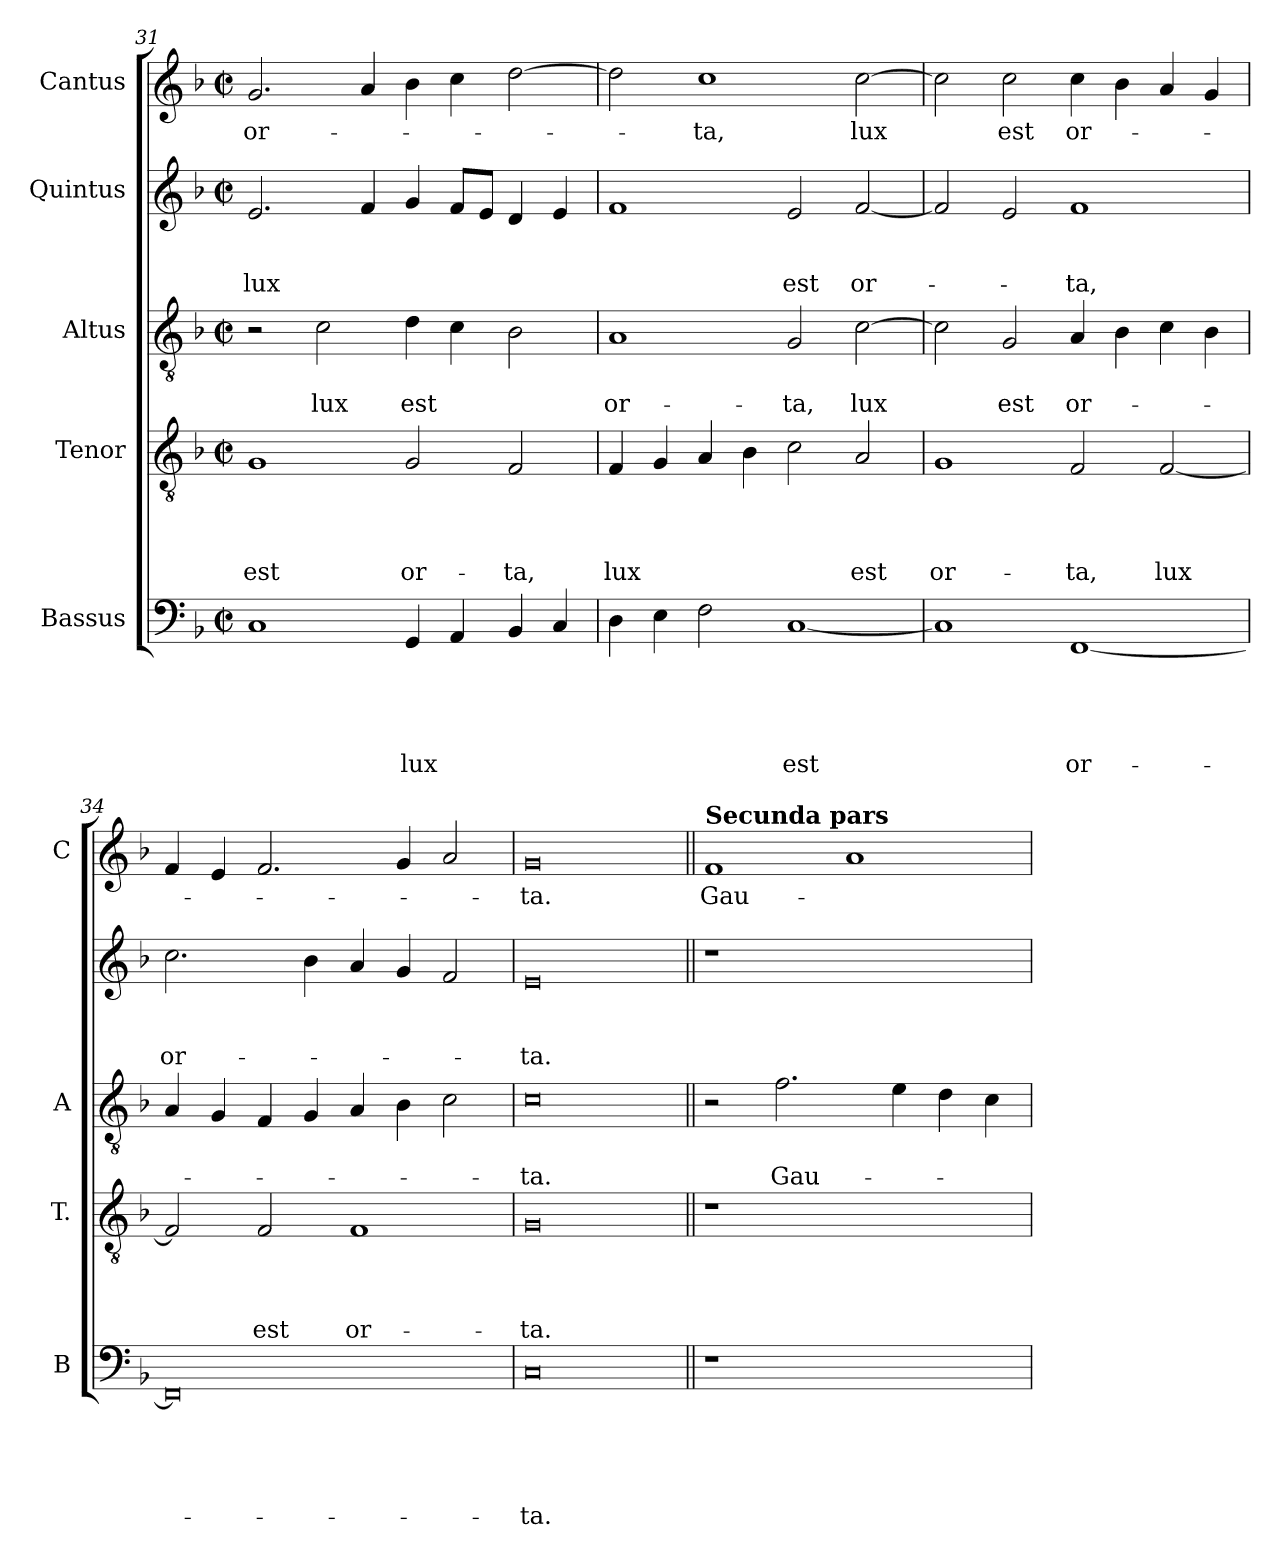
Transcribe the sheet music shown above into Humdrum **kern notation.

**kern	**text	**text	**text	**text	**text	**kern	**text	**text	**text	**text	**kern	**text	**text	**kern	**text	**text	**text	**kern	**text
*part5	*part5	*part5	*part5	*part5	*part5	*part4	*part4	*part4	*part4	*part4	*part3	*part3	*part3	*part2	*part2	*part2	*part2	*part1	*part1
*staff5	*staff5	*staff5	*staff5	*staff5	*staff5	*staff4	*staff4	*staff4	*staff4	*staff4	*staff3	*staff3	*staff3	*staff2	*staff2	*staff2	*staff2	*staff1	*staff1
*I"Bassus	*	*	*	*	*	*I"Tenor	*	*	*	*	*I"Altus	*	*	*I"Quintus	*	*	*	*I"Cantus	*
*I'B	*	*	*	*	*	*I'T.	*	*	*	*	*I'A	*	*	*	*	*	*	*I'C	*
!!LO:LB:g=z
*clefF4	*	*	*	*	*	*clefGv2	*	*	*	*	*clefGv2	*	*	*clefG2	*	*	*	*clefG2	*
*k[b-]	*	*	*	*	*	*k[b-]	*	*	*	*	*k[b-]	*	*	*k[b-]	*	*	*	*k[b-]	*
*F:	*	*	*	*	*	*F:	*	*	*	*	*F:	*	*	*F:	*	*	*	*F:	*
*M2/2	*	*	*	*	*	*M2/2	*	*	*	*	*M2/2	*	*	*M2/2	*	*	*	*M2/2	*
*met(c|)	*	*	*	*	*	*met(c|)	*	*	*	*	*met(c|)	*	*	*met(c|)	*	*	*	*met(c|)	*
=31	=31	=31	=31	=31	=31	=31	=31	=31	=31	=31	=31	=31	=31	=31	=31	=31	=31	=31	=31
!	!	!	!	!	!	!	!	!	!	!LO:LY:b	!	!	!	!	!	!	!LO:LY:b	!	!LO:LY:b
1C	.	.	.	.	.	1G	.	.	.	est	2r	.	.	2.e/	.	.	lux	2.g/	or-
!	!	!	!	!	!	!	!	!	!	!	!	!	!LO:LY:b	!	!	!	!	!	!
.	.	.	.	.	.	.	.	.	.	.	2c\	.	lux	.	.	.	.	.	.
.	.	.	.	.	.	.	.	.	.	.	.	.	.	4f/	.	.	.	4a/	.
!	!	!	!	!	!LO:LY:b	!	!	!	!	!LO:LY:b	!	!	!LO:LY:b	!	!	!	!	!	!
4GG/	.	.	.	.	lux	2G/	.	.	.	or-	4d\	.	est	4g/	.	.	.	4b-\	.
4AA/	.	.	.	.	.	.	.	.	.	.	4c\	.	.	8f/L	.	.	.	4cc\	.
.	.	.	.	.	.	.	.	.	.	.	.	.	.	8e/J	.	.	.	.	.
!	!	!	!	!	!	!	!	!	!	!LO:LY:b	!	!	!	!	!	!	!	!	!
4BB-/	.	.	.	.	.	2F/	.	.	.	-ta,	2B-\	.	.	4d/	.	.	.	[2dd\	.
4C/	.	.	.	.	.	.	.	.	.	.	.	.	.	4e/	.	.	.	.	.
=32	=32	=32	=32	=32	=32	=32	=32	=32	=32	=32	=32	=32	=32	=32	=32	=32	=32	=32	=32
!	!	!	!	!	!	!	!	!	!	!LO:LY:b	!	!	!LO:LY:b	!	!	!	!	!	!
4D\	.	.	.	.	.	4F/	.	.	.	lux	1A	.	or-	1f	.	.	.	2dd\]	.
4E\	.	.	.	.	.	4G/	.	.	.	.	.	.	.	.	.	.	.	.	.
!	!	!	!	!	!	!	!	!	!	!	!	!	!	!	!	!	!	!	!LO:LY:b
2F\	.	.	.	.	.	4A/	.	.	.	.	.	.	.	.	.	.	.	1cc	-ta,
.	.	.	.	.	.	4B-\	.	.	.	.	.	.	.	.	.	.	.	.	.
!	!	!	!	!	!LO:LY:b	!	!	!	!	!	!	!	!LO:LY:b	!	!	!	!LO:LY:b	!	!
[1C	.	.	.	.	est	2c\	.	.	.	.	2G/	.	-ta,	2e/	.	.	est	.	.
!	!	!	!	!	!	!	!	!	!	!LO:LY:b	!	!	!LO:LY:b	!	!	!	!LO:LY:b	!	!LO:LY:b
.	.	.	.	.	.	2A/	.	.	.	est	[2c\	.	lux	[2f/	.	.	or-	[2cc\	lux
=33	=33	=33	=33	=33	=33	=33	=33	=33	=33	=33	=33	=33	=33	=33	=33	=33	=33	=33	=33
!	!	!	!	!	!	!	!	!	!	!LO:LY:b	!	!	!	!	!	!	!	!	!
1C]	.	.	.	.	.	1G	.	.	.	or-	2c\]	.	.	2f/]	.	.	.	2cc\]	.
!	!	!	!	!	!	!	!	!	!	!	!	!	!LO:LY:b	!	!	!	!	!	!LO:LY:b
.	.	.	.	.	.	.	.	.	.	.	2G/	.	est	2e/	.	.	.	2cc\	est
!	!	!	!	!	!LO:LY:b	!	!	!	!	!LO:LY:b	!	!	!LO:LY:b	!	!	!	!LO:LY:b	!	!LO:LY:b
[1FF	.	.	.	.	or-	2F/	.	.	.	-ta,	4A/	.	or-	1f	.	.	-ta,	4cc\	or-
.	.	.	.	.	.	.	.	.	.	.	4B-\	.	.	.	.	.	.	4b-\	.
!	!	!	!	!	!	!	!	!	!	!LO:LY:b	!	!	!	!	!	!	!	!	!
.	.	.	.	.	.	[2F/	.	.	.	lux	4c\	.	.	.	.	.	.	4a/	.
.	.	.	.	.	.	.	.	.	.	.	4B-\	.	.	.	.	.	.	4g/	.
=34	=34	=34	=34	=34	=34	=34	=34	=34	=34	=34	=34	=34	=34	=34	=34	=34	=34	=34	=34
!	!	!	!	!	!	!	!	!	!	!	!	!	!	!	!	!	!LO:LY:b	!	!
0FF]	.	.	.	.	.	2F/]	.	.	.	.	4A/	.	.	2.cc\	.	.	or-	4f/	.
.	.	.	.	.	.	.	.	.	.	.	4G/	.	.	.	.	.	.	4e/	.
!	!	!	!	!	!	!	!	!	!	!LO:LY:b	!	!	!	!	!	!	!	!	!
.	.	.	.	.	.	2F/	.	.	.	est	4F/	.	.	.	.	.	.	2.f/	.
.	.	.	.	.	.	.	.	.	.	.	4G/	.	.	4b-\	.	.	.	.	.
!	!	!	!	!	!	!	!	!	!	!LO:LY:b	!	!	!	!	!	!	!	!	!
.	.	.	.	.	.	1F	.	.	.	or-	4A/	.	.	4a/	.	.	.	.	.
.	.	.	.	.	.	.	.	.	.	.	4B-\	.	.	4g/	.	.	.	4g/	.
.	.	.	.	.	.	.	.	.	.	.	2c\	.	.	2f/	.	.	.	2a/	.
=35	=35	=35	=35	=35	=35	=35	=35	=35	=35	=35	=35	=35	=35	=35	=35	=35	=35	=35	=35
!	!	!	!	!	!LO:LY:b	!	!	!	!	!LO:LY:b	!	!	!LO:LY:b	!	!	!	!LO:LY:b	!	!LO:LY:b
0C	.	.	.	.	-ta.	0G	.	.	.	-ta.	0c	.	-ta.	0e	.	.	-ta.	0g	-ta.
!!LO:LB:g=z
=36||	=36||	=36||	=36||	=36||	=36||	=36||	=36||	=36||	=36||	=36||	=36||	=36||	=36||	=36||	=36||	=36||	=36||	=36||	=36||
!	!	!	!	!	!	!	!	!	!	!	!	!	!	!	!	!	!	!LO:TX:a:B:t=Secunda pars	!
!	!	!	!	!	!	!	!	!	!	!	!	!	!	!	!	!	!	!	!LO:LY:b
1r	.	.	.	.	.	1r	.	.	.	.	2r	.	.	1r	.	.	.	1f	Gau-
!	!	!	!	!	!	!	!	!	!	!	!	!	!LO:LY:b	!	!	!	!	!	!
.	.	.	.	.	.	.	.	.	.	.	2.f\	.	Gau-	.	.	.	.	.	.
1ryy	.	.	.	.	.	1ryy	.	.	.	.	.	.	.	1ryy	.	.	.	1a	.
.	.	.	.	.	.	.	.	.	.	.	4e\	.	.	.	.	.	.	.	.
.	.	.	.	.	.	.	.	.	.	.	4d\	.	.	.	.	.	.	.	.
.	.	.	.	.	.	.	.	.	.	.	4c\	.	.	.	.	.	.	.	.
=	=	=	=	=	=	=	=	=	=	=	=	=	=	=	=	=	=	=	=
*-	*-	*-	*-	*-	*-	*-	*-	*-	*-	*-	*-	*-	*-	*-	*-	*-	*-	*-	*-
